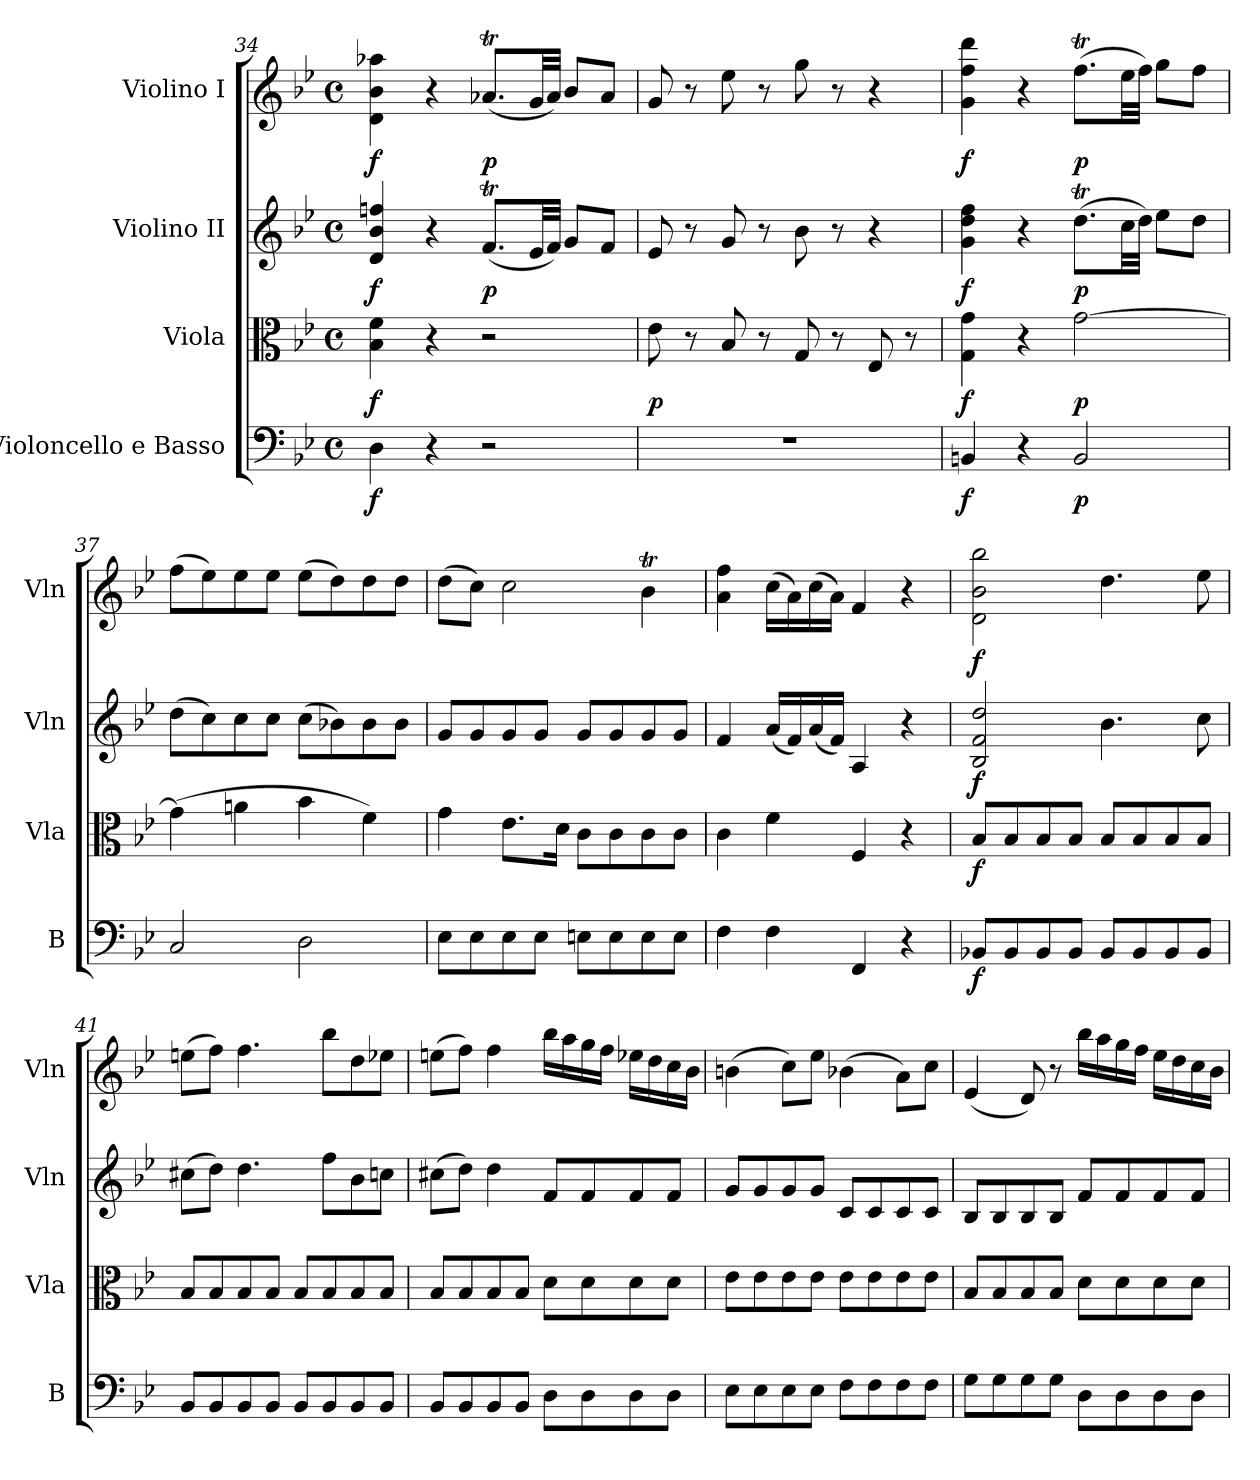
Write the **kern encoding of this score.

**kern	**dynam	**kern	**dynam	**kern	**dynam	**kern	**dynam
*part4	*part4	*part3	*part3	*part2	*part2	*part1	*part1
*staff4	*staff4	*staff3	*staff3	*staff2	*staff2	*staff1	*staff1
*I"Violoncello e Basso	*	*I"Viola	*	*I"Violino II	*	*I"Violino I	*
*I'B	*	*I'Vla	*	*I'Vln	*	*I'Vln	*
*clefF4	*	*clefC3	*	*clefG2	*	*clefG2	*
*k[b-e-]	*	*k[b-e-]	*	*k[b-e-]	*	*k[b-e-]	*
*B-:	*	*B-:	*	*B-:	*	*B-:	*
*M4/4	*	*M4/4	*	*M4/4	*	*M4/4	*
*met(c)	*	*met(c)	*	*met(c)	*	*met(c)	*
=34	=34	=34	=34	=34	=34	=34	=34
4D	f	4f 4B-	f	4ffn 4b- 4d	f	4aa-X 4b- 4d	f
4r	.	4r	.	4r	.	4r	.
2r	.	2r	.	(8.fTL	p	(8.a-XTL	p
.	.	.	.	32e-LL	.	32gLL	.
.	.	.	.	32fJJJ)	.	32a-JJJ)	.
.	.	.	.	8gL	.	8b-L	.
.	.	.	.	8fJ	.	8a-J	.
=35	=35	=35	=35	=35	=35	=35	=35
1r	.	8e-	p	8e-	.	8g	.
.	.	8r	.	8r	.	8r	.
.	.	8B-	.	8g	.	8ee-	.
.	.	8r	.	8r	.	8r	.
.	.	8G	.	8b-	.	8gg	.
.	.	8r	.	8r	.	8r	.
.	.	8E-	.	4r	.	4r	.
.	.	8r	.	.	.	.	.
!!LO:PB:g=z
=36	=36	=36	=36	=36	=36	=36	=36
4BBn	f	4g 4G	f	4ff 4dd 4g	f	4ddd 4ff 4g	f
4r	.	4r	.	4r	.	4r	.
2BB	p	[2g	p	(8.ddtL	p	(8.ffTL	p
.	.	.	.	32ccLL	.	32ee-LL	.
.	.	.	.	32ddJJJ)	.	32ffJJJ)	.
.	.	.	.	8ee-L	.	8ggL	.
.	.	.	.	8ddJ	.	8ffJ	.
=37	=37	=37	=37	=37	=37	=37	=37
2C	.	(4g]	.	(8ddL	.	(8ffL	.
.	.	.	.	8cc)	.	8ee-)	.
.	.	4an	.	8cc	.	8ee-	.
.	.	.	.	8ccJ	.	8ee-J	.
2D	.	4b-	.	(8ccL	.	(8ee-L	.
.	.	.	.	8b-X)	.	8dd)	.
.	.	4f)	.	8b-	.	8dd	.
.	.	.	.	8b-J	.	8ddJ	.
=38	=38	=38	=38	=38	=38	=38	=38
8E-L	.	4g	.	8gL	.	(8ddL	.
8E-	.	.	.	8g	.	8ccJ)	.
8E-	.	8.e-L	.	8g	.	2cc	.
8E-J	.	.	.	8gJ	.	.	.
.	.	16dJk	.	.	.	.	.
8EnL	.	8cL	.	8gL	.	.	.
8E	.	8c	.	8g	.	.	.
8E	.	8c	.	8g	.	4b-T	.
8EJ	.	8cJ	.	8gJ	.	.	.
=39	=39	=39	=39	=39	=39	=39	=39
4F	.	4c	.	4f	.	4ff 4a	.
4F	.	4f	.	(16aLL	.	(16ccLL	.
.	.	.	.	16f)	.	16a)	.
.	.	.	.	(16a	.	(16cc	.
.	.	.	.	16fJJ)	.	16aJJ)	.
4FF	.	4F	.	4A	.	4f	.
4r	.	4r	.	4r	.	4r	.
=40	=40	=40	=40	=40	=40	=40	=40
8BB-XL	f	8B-L	f	2dd 2f 2B-	f	2bb- 2b- 2d	f
8BB-	.	8B-	.	.	.	.	.
8BB-	.	8B-	.	.	.	.	.
8BB-J	.	8B-J	.	.	.	.	.
8BB-L	.	8B-L	.	4.b-	.	4.dd	.
8BB-	.	8B-	.	.	.	.	.
8BB-	.	8B-	.	.	.	.	.
8BB-J	.	8B-J	.	8cc	.	8ee-	.
!!LO:LB:g=z
=41	=41	=41	=41	=41	=41	=41	=41
8BB-L	.	8B-L	.	(8cc#XL	.	(8eenL	.
8BB-	.	8B-	.	8ddJ)	.	8ffJ)	.
8BB-	.	8B-	.	4.dd	.	4.ff	.
8BB-J	.	8B-J	.	.	.	.	.
8BB-L	.	8B-L	.	.	.	.	.
8BB-	.	8B-	.	8ffL	.	8bb-L	.
8BB-	.	8B-	.	8b-	.	8dd	.
8BB-J	.	8B-J	.	8ccnJ	.	8ee-XJ	.
=42	=42	=42	=42	=42	=42	=42	=42
8BB-L	.	8B-L	.	(8cc#XL	.	(8eenL	.
8BB-	.	8B-	.	8ddJ)	.	8ffJ)	.
8BB-	.	8B-	.	4dd	.	4ff	.
8BB-J	.	8B-J	.	.	.	.	.
8DL	.	8dL	.	8fL	.	16bb-LL	.
.	.	.	.	.	.	16aa	.
8D	.	8d	.	8f	.	16gg	.
.	.	.	.	.	.	16ffJJ	.
8D	.	8d	.	8f	.	16ee-XLL	.
.	.	.	.	.	.	16dd	.
8DJ	.	8dJ	.	8fJ	.	16cc	.
.	.	.	.	.	.	16b-JJ	.
=43	=43	=43	=43	=43	=43	=43	=43
8E-L	.	8e-L	.	8gL	.	(4bn	.
8E-	.	8e-	.	8g	.	.	.
8E-	.	8e-	.	8g	.	8ccL)	.
8E-J	.	8e-J	.	8gJ	.	8ee-J	.
8FL	.	8e-L	.	8cL	.	(4b-X	.
8F	.	8e-	.	8c	.	.	.
8F	.	8e-	.	8c	.	8aL)	.
8FJ	.	8e-J	.	8cJ	.	8ccJ	.
=44	=44	=44	=44	=44	=44	=44	=44
8GL	.	8B-L	.	8B-L	.	(4e-	.
8G	.	8B-	.	8B-	.	.	.
8G	.	8B-	.	8B-	.	8d)	.
8GJ	.	8B-J	.	8B-J	.	8r	.
8DL	.	8dL	.	8fL	.	16bb-LL	.
.	.	.	.	.	.	16aa	.
8D	.	8d	.	8f	.	16gg	.
.	.	.	.	.	.	16ffJJ	.
8D	.	8d	.	8f	.	16ee-LL	.
.	.	.	.	.	.	16dd	.
8DJ	.	8dJ	.	8fJ	.	16cc	.
.	.	.	.	.	.	16b-JJ	.
=	=	=	=	=	=	=	=
*-	*-	*-	*-	*-	*-	*-	*-
